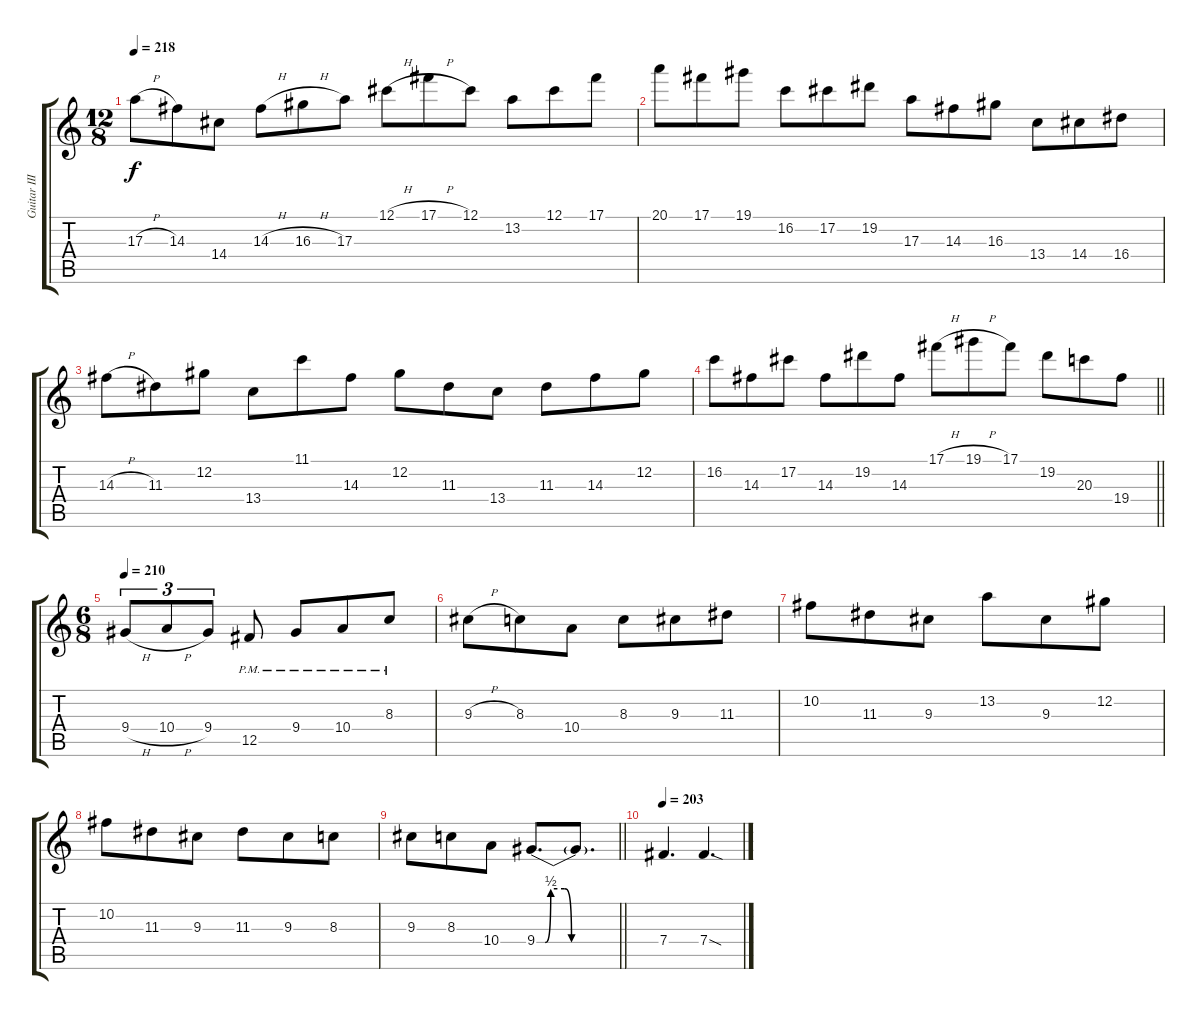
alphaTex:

\track ("Guitar III" "Guitar III") {instrument distortionguitar}
\staff {score tabs}
\tuning (Db4 Ab3 E3 B2 Gb2 Db2) {hide}
\ts (12 8)
\tempo 218
\clef g2
\ks c
17.3{h}.8{dy f} 14.3.8 14.4.8 14.3{h}.8 16.3{h}.8 17.3.8 12.1{h}.8 17.1{h}.8 12.1.8 13.2.8 12.1.8 17.1.8 |
20.1.8 17.1.8 19.1.8 16.2.8 17.2.8 19.2.8 17.3.8 14.3.8 16.3.8 13.4.8 14.4.8 16.4.8 |
14.3{h}.8 11.3.8 12.2.8 13.4.8 11.1.8 14.3.8 12.2.8 11.3.8 13.4.8 11.3.8 14.3.8 12.2.8 |
\barLineRight lightlight
16.2.8 14.3.8 17.2.8 14.3.8 19.2.8 14.3.8 17.1{h}.8 19.1{h}.8 17.1.8 19.2.8 20.3.8 19.4.8 |
\ts (6 8)
\tempo 210
9.4{h}.8{tu (3 2)} 10.4{h}.8{tu (3 2)} 9.4.8{tu (3 2)} 12.5{pm}.8 9.4{pm}.8 10.4{pm}.8 8.3{pm}.8 |
9.3{h}.8 8.3.8 10.4.8 8.3.8 9.3.8 11.3.8 |
10.2.8 11.3.8 9.3.8 13.2.8 9.3.8 12.2.8 |
10.2.8 11.3.8 9.3.8 11.3.8 9.3.8 8.3.8 |
\barLineRight lightlight
9.3.8 8.3.8 10.4.8 9.4{be (custom 0 0 6 0 10 2 20 2 25 0 60 0)}.8{d} 9.4{t}.8{d} |
\tempo 203
7.4.4{d} 7.4{sod}.4{d}
